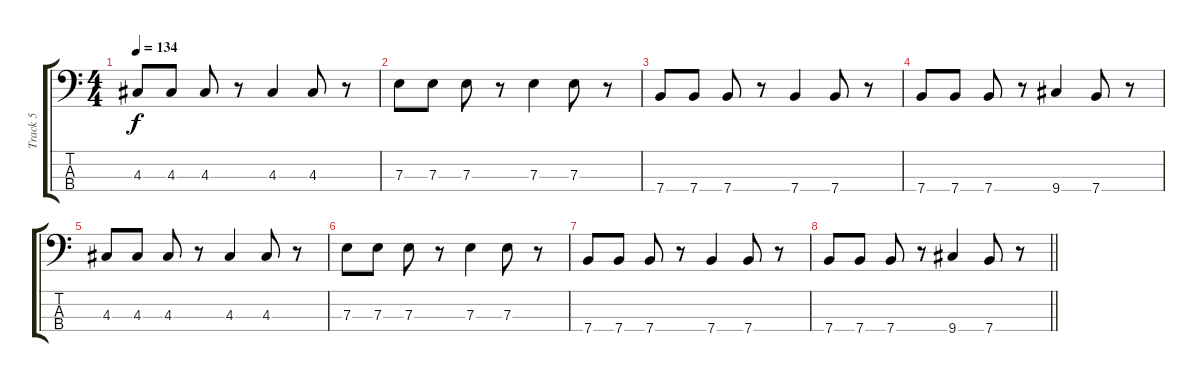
\track ("Track 5" "Track 5") {instrument electricbasspick}
\staff {score tabs}
\tuning (G2 D2 A1 E1) {hide}
\ts (4 4)
\tempo 134
\clef f4
\ks c
4.3.8{dy f} 4.3.8 4.3.8 r.8 4.3.4 4.3.8 r.8 |
7.3.8 7.3.8 7.3.8 r.8 7.3.4 7.3.8 r.8 |
7.4.8 7.4.8 7.4.8 r.8 7.4.4 7.4.8 r.8 |
7.4.8 7.4.8 7.4.8 r.8 9.4.4 7.4.8 r.8 |
4.3.8 4.3.8 4.3.8 r.8 4.3.4 4.3.8 r.8 |
7.3.8 7.3.8 7.3.8 r.8 7.3.4 7.3.8 r.8 |
7.4.8 7.4.8 7.4.8 r.8 7.4.4 7.4.8 r.8 |
\barLineRight lightlight
7.4.8 7.4.8 7.4.8 r.8 9.4.4 7.4.8 r.8
